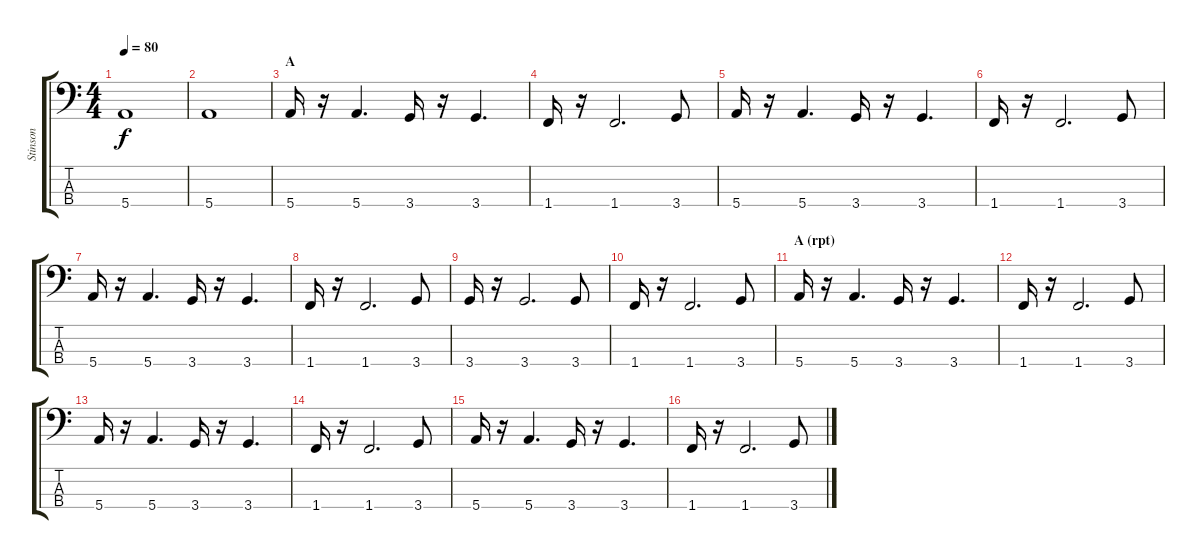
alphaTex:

\track ("Stinson" "Stinson") {instrument electricbassfinger}
\staff {score tabs}
\tuning (G2 D2 A1 E1) {hide}
\ts (4 4)
\tempo 80
\clef f4
\ks c
5.4.1{dy f} |
5.4.1 |
\section ("" "A")
5.4.16 r.16 5.4.4{d} 3.4.16 r.16 3.4.4{d} |
1.4.16 r.16 1.4.2{d} 3.4.8 |
5.4.16 r.16 5.4.4{d} 3.4.16 r.16 3.4.4{d} |
1.4.16 r.16 1.4.2{d} 3.4.8 |
5.4.16 r.16 5.4.4{d} 3.4.16 r.16 3.4.4{d} |
1.4.16 r.16 1.4.2{d} 3.4.8 |
3.4.16 r.16 3.4.2{d} 3.4.8 |
1.4.16 r.16 1.4.2{d} 3.4.8 |
\section ("" "A (rpt)")
5.4.16 r.16 5.4.4{d} 3.4.16 r.16 3.4.4{d} |
1.4.16 r.16 1.4.2{d} 3.4.8 |
5.4.16 r.16 5.4.4{d} 3.4.16 r.16 3.4.4{d} |
1.4.16 r.16 1.4.2{d} 3.4.8 |
5.4.16 r.16 5.4.4{d} 3.4.16 r.16 3.4.4{d} |
1.4.16 r.16 1.4.2{d} 3.4.8
